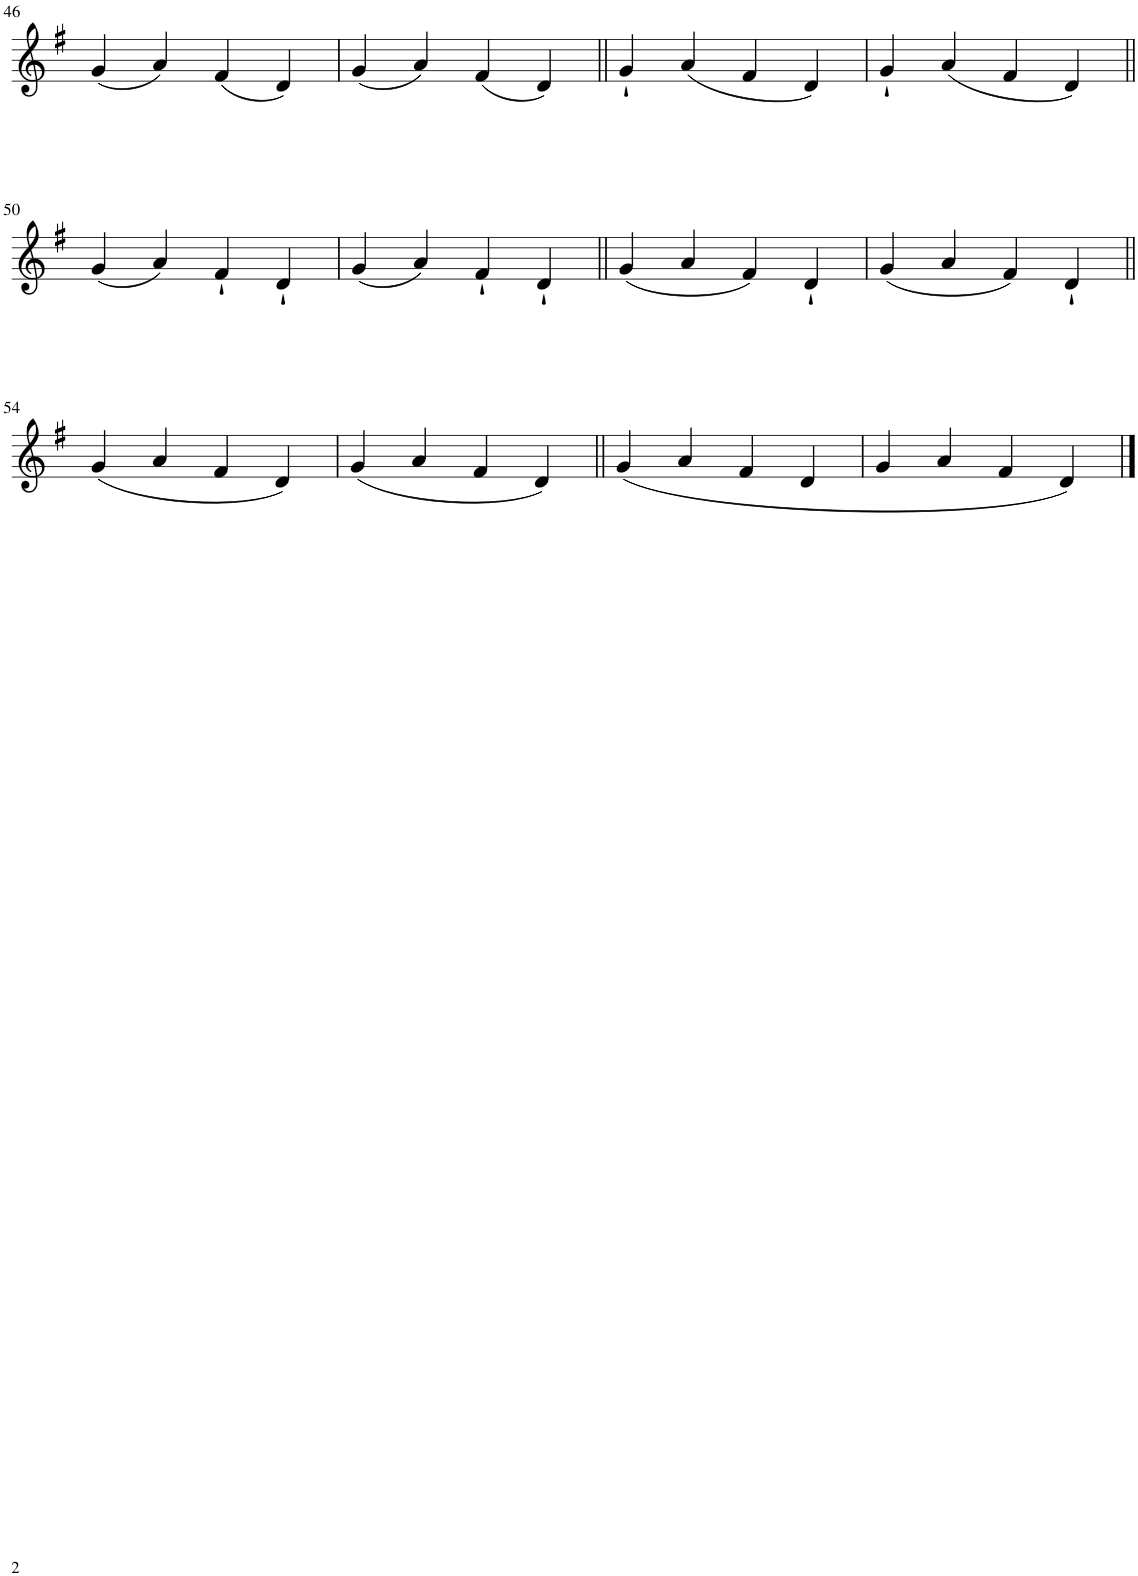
**kern
*part1
*staff1
*I"Violin
*I'Vln.
!!LO:PB:g=z
*clefG2
*k[f#]
*M4/4
*met(c)
=46
(4g/
4a/)
(4f#/
4d/)
=47
(4g/
4a/)
(4f#/
4d/)
=48||
4g`/
(4a/
4f#/
4d/)
=49
4g`/
(4a/
4f#/
4d/)
!!LO:LB:g=z
=50||
(4g/
4a/)
4f#`/
4d`/
=51
(4g/
4a/)
4f#`/
4d`/
=52||
(4g/
4a/
4f#/)
4d`/
=53
(4g/
4a/
4f#/)
4d`/
!!LO:LB:g=z
=54||
(4g/
4a/
4f#/
4d/)
=55
(4g/
4a/
4f#/
4d/)
=56||
(4g/
4a/
4f#/
4d/
=57
4g/
4a/
4f#/
4d/)
==
*-
